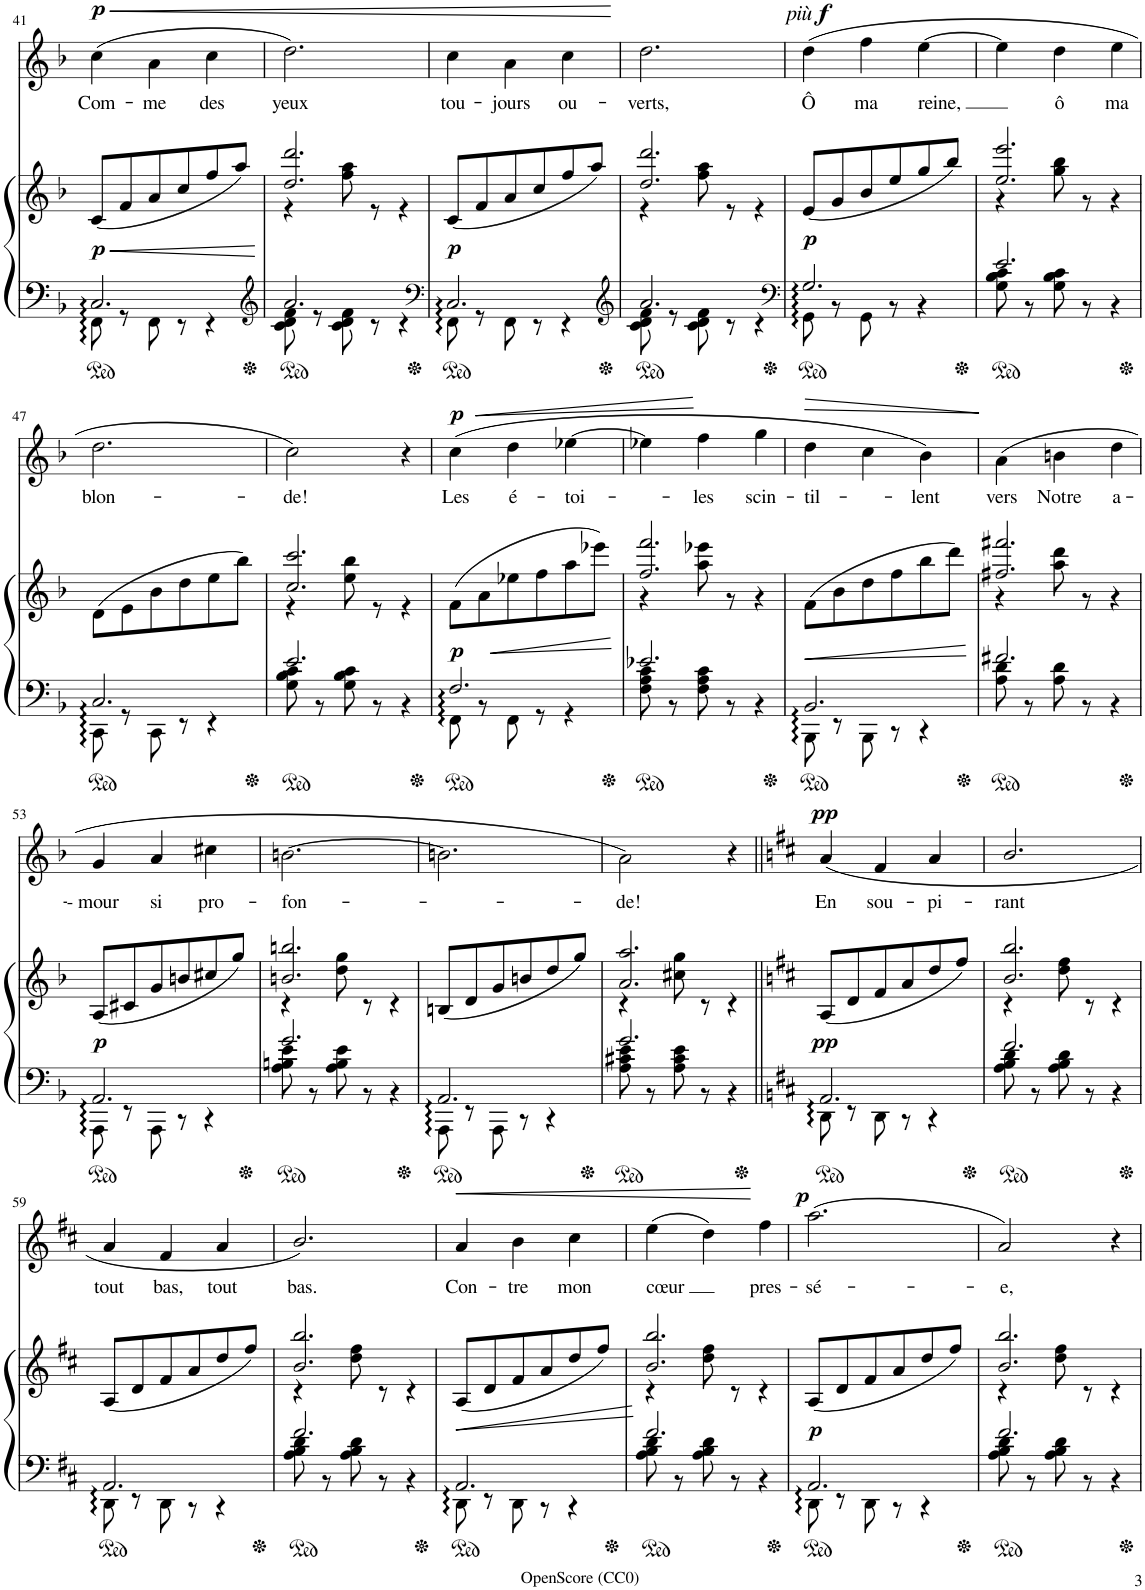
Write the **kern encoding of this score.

**kern	**kern	**dynam	**kern	**text	**dynam
*part2	*part2	*part2	*part1	*part1	*part1
*staff3	*staff2	*staff2/3	*staff1	*staff1	*staff1
*I"Piano	*	*	*I"Chant Voice	*	*
*I'Pno	*	*	*	*	*
!!LO:PB:g=z
*clefF4	*clefG2	*	*clefG2	*	*
*k[b-]	*k[b-]	*	*k[b-]	*	*
*M3/4	*M3/4	*	*M3/4	*	*
=41	=41	=41	=41	=41	=41
*^	*	*	*	*	*
!	!	!	!LO:HP:b	!	!LO:LY:b	!LO:HP:b
!	!	!	!LO:DY:n=1:b	!	!	!LO:DY:n=1:a
2.C/	8FF\	(8c/L	< p	(4cc\	Com-	< p
.	8r	8f/	.	.	.	.
!	!	!	!	!	!LO:LY:b	!
.	8FF\	8a/	.	4a\	-me	.
.	8r	8cc/	.	.	.	.
!	!	!	!	!	!LO:LY:b	!
.	4r	8ff/	.	4cc\	des	.
.	.	8aa/J)	.	.	.	.
*v	*v	*	*	*	*	*
.	.	[	.	.	.
=42	=42	=42	=42	=42	=42
*clefG2	*	*	*	*	*
*^	*^	*	*	*	*
!	!	!	!	!	!	!LO:LY:b	!
2.a/	8c\ 8d\ 8f\	2.dd/ 2.ddd/	4r	.	2.dd\)	yeux	.
.	8r	.	.	.	.	.	.
.	8c\ 8d\ 8f\	.	8ff\ 8aa\	.	.	.	.
.	8r	.	8r	.	.	.	.
.	4r	.	4r	.	.	.	.
*	*	*v	*v	*	*	*	*
=43	=43	=43	=43	=43	=43	=43
*clefF4	*	*	*	*	*	*
*	*	*^	*	*	*	*
!	!	!	!	!LO:DY:b	!	!LO:LY:b	!
*	*	*v	*v	*	*	*	*
2.C/	8FF\	(8c/L	p	4cc\	tou-	.
.	8r	8f/	.	.	.	.
!	!	!	!	!	!LO:LY:b	!
.	8FF\	8a/	.	4a\	-jours	.
.	8r	8cc/	.	.	.	.
!	!	!	!	!	!LO:LY:b	!
.	4r	8ff/	.	4cc\	ou-	.
.	.	8aa/J)	.	.	.	.
*v	*v	*	*	*	*	*
.	.	.	.	.	[
=44	=44	=44	=44	=44	=44
*clefG2	*	*	*	*	*
*^	*^	*	*	*	*
!	!	!	!	!	!	!LO:LY:b	!
2.a/	8c\ 8d\ 8f\	2.dd/ 2.ddd/	4r	.	2.dd\	-verts,	.
.	8r	.	.	.	.	.	.
.	8c\ 8d\ 8f\	.	8ff\ 8aa\	.	.	.	.
.	8r	.	8r	.	.	.	.
.	4r	.	4r	.	.	.	.
*	*	*v	*v	*	*	*	*
=45	=45	=45	=45	=45	=45	=45
*clefF4	*	*	*	*	*	*
*	*	*^	*	*	*	*
!	!	!	!	!LO:DY:b	!	!LO:LY:b	!LO:DY:a
!	!	!	!	!	!	!	!LO:DY:n=1:a
*	*	*v	*v	*	*	*	*
2.G/	8GG\	(8e/L	p	(4dd\	Ô	other-dynamics f
.	8r	8g/	.	.	.	.
!	!	!	!	!	!LO:LY:b	!
.	8GG\	8b-/	.	4ff\	ma	.
.	8r	8ee/	.	.	.	.
!	!	!	!	!	!LO:LY:b	!
.	4r	8gg/	.	[4ee\	reine,	.
.	.	8bb-/J)	.	.	.	.
=46	=46	=46	=46	=46	=46	=46
*	*	*^	*	*	*	*
2.e/	8G\ 8B-\ 8c\	2.ee/ 2.eee/	4r	.	4ee\]	.	.
.	8r	.	.	.	.	.	.
!	!	!	!	!	!	!LO:LY:b	!
.	8G\ 8B-\ 8c\	.	8gg\ 8bb-\	.	4dd\	ô	.
.	8r	.	8r	.	.	.	.
!	!	!	!	!	!	!LO:LY:b	!
.	4r	.	4r	.	4ee\	ma	.
!!LO:LB:g=z
=47	=47	=47	=47	=47	=47	=47	=47
!	!	!	!	!	!	!LO:LY:b	!
*	*	*v	*v	*	*	*	*
2.C/	8CC\	(8d\L	.	2.dd\	blon-	.
.	8r	8e\	.	.	.	.
.	8CC\	8b-\	.	.	.	.
.	8r	8dd\	.	.	.	.
.	4r	8ee\	.	.	.	.
.	.	8bb-\J)	.	.	.	.
=48	=48	=48	=48	=48	=48	=48
*	*	*^	*	*	*	*
!	!	!	!	!	!	!LO:LY:b	!
2.e/	8G\ 8B-\ 8c\	2.cc/ 2.ccc/	4r	.	2cc\)	-de!	.
.	8r	.	.	.	.	.	.
.	8G\ 8B-\ 8c\	.	8ee\ 8bb-\	.	.	.	.
.	8r	.	8r	.	.	.	.
.	4r	.	4r	.	4r	.	.
=49	=49	=49	=49	=49	=49	=49	=49
!	!	!	!	!LO:HP:b	!	!LO:LY:b	!LO:HP:b
!	!	!	!	!LO:DY:n=1:b	!	!	!LO:DY:n=1:a
*	*	*v	*v	*	*	*	*
2.F/	8FF\	(8f\L	< p	(4cc\	Les	< p
.	8r	8a\	.	.	.	.
!	!	!	!	!	!LO:LY:b	!
.	8FF\	8ee-X\	.	4dd\	é-	.
.	8r	8ff\	.	.	.	.
!	!	!	!	!	!LO:LY:b	!
.	4r	8aa\	.	[4ee-X\	-toi-	.
.	.	8eee-X\J)	.	.	.	.
*v	*v	*	*	*	*	*
.	.	[	.	.	.
=50	=50	=50	=50	=50	=50
*^	*^	*	*	*	*
2.e-X/	8F\ 8A\ 8c\	2.ff/ 2.fff/	4r	.	4ee-X\]	.	.
.	8r	.	.	.	.	.	.
!	!	!	!	!	!	!LO:LY:b	!
.	8F\ 8A\ 8c\	.	8aa\ 8eee-X\	.	4ff\	-les	[
.	8r	.	8r	.	.	.	.
!	!	!	!	!	!	!LO:LY:b	!
.	4r	.	4r	.	4gg\	scin-	.
=51	=51	=51	=51	=51	=51	=51	=51
!	!	!	!	!LO:HP:b	!	!LO:LY:b	!LO:HP:b
*	*	*v	*v	*	*	*	*
2.BB-/	8BBB-\	(8f\L	<	4dd\	-til-	>
.	8r	8b-\	.	.	.	.
.	8BBB-\	8dd\	.	4cc\	.	.
.	8r	8ff\	.	.	.	.
!	!	!	!	!	!LO:LY:b	!
.	4r	8bb-\	.	4b-\)	-lent	.
.	.	8ddd\J)	.	.	.	.
*v	*v	*	*	*	*	*
.	.	[	.	.	]
=52	=52	=52	=52	=52	=52
*^	*^	*	*	*	*
!	!	!	!	!	!	!LO:LY:b	!
2.f#X/	8A\ 8d\	2.ff#X/ 2.fff#X/	4r	.	(4a\	vers	.
.	8r	.	.	.	.	.	.
!	!	!	!	!	!	!LO:LY:b	!
.	8A\ 8d\	.	8aa\ 8ddd\	.	4bn\	Notre	.
.	8r	.	8r	.	.	.	.
!	!	!	!	!	!	!LO:LY:b	!
.	4r	.	4r	.	4dd\	a-	.
!!LO:LB:g=z
=53	=53	=53	=53	=53	=53	=53	=53
!	!	!	!	!LO:DY:b	!	!LO:LY:b	!
*	*	*v	*v	*	*	*	*
2.AA/	8AAA\	(8A/L	p	4g/	-- mour	.
.	8r	8c#X/	.	.	.	.
!	!	!	!	!	!LO:LY:b	!
.	8AAA\	8g/	.	4a/	si	.
.	8r	8bn/	.	.	.	.
!	!	!	!	!	!LO:LY:b	!
.	4r	8cc#X/	.	4cc#X\	pro-	.
.	.	8gg/J)	.	.	.	.
=54	=54	=54	=54	=54	=54	=54
*	*	*^	*	*	*	*
!	!	!	!	!	!	!LO:LY:b	!
2.g/	8A\ 8Bn\ 8e\	2.bn/ 2.bbn/	4r	.	[2.bn\	-fon-	.
.	8r	.	.	.	.	.	.
.	8A\ 8B\ 8e\	.	8dd\ 8gg\	.	.	.	.
.	8r	.	8r	.	.	.	.
.	4r	.	4r	.	.	.	.
*	*	*v	*v	*	*	*	*
=55	=55	=55	=55	=55	=55	=55
2.AA/	8AAA\	(8Bn/L	.	2.bn\]	.	.
.	8r	8d/	.	.	.	.
.	8AAA\	8g/	.	.	.	.
.	8r	8bn/	.	.	.	.
.	4r	8dd/	.	.	.	.
.	.	8gg/J)	.	.	.	.
=56	=56	=56	=56	=56	=56	=56
*	*	*^	*	*	*	*
!	!	!	!	!	!	!LO:LY:b	!
2.g/	8A\ 8c#X\ 8e\	2.a/ 2.aa/	4r	.	2a\)	-de!	.
.	8r	.	.	.	.	.	.
.	8A\ 8c#\ 8e\	.	8cc#X\ 8gg\	.	.	.	.
.	8r	.	8r	.	.	.	.
.	4r	.	4r	.	4r	.	.
*	*	*v	*v	*	*	*	*
=57||	=57||	=57||	=57||	=57||	=57||	=57||
*k[f#c#]	*	*k[f#c#]	*	*k[f#c#]	*	*
*	*	*^	*	*	*	*
!	!	!	!	!LO:DY:b	!	!LO:LY:b	!LO:DY:a
*	*	*v	*v	*	*	*	*
2.AA/	8DD\	(8A/L	pp	(4a/	En	pp
.	8r	8d/	.	.	.	.
!	!	!	!	!	!LO:LY:b	!
.	8DD\	8f#/	.	4f#/	sou-	.
.	8r	8a/	.	.	.	.
!	!	!	!	!	!LO:LY:b	!
.	4r	8dd/	.	4a/	-pi-	.
.	.	8ff#/J)	.	.	.	.
=58	=58	=58	=58	=58	=58	=58
*	*	*^	*	*	*	*
!	!	!	!	!	!	!LO:LY:b	!
2.f#/	8A\ 8B\ 8d\	2.b/ 2.bb/	4r	.	2.b/	-rant	.
.	8r	.	.	.	.	.	.
.	8A\ 8B\ 8d\	.	8dd\ 8ff#\	.	.	.	.
.	8r	.	8r	.	.	.	.
.	4r	.	4r	.	.	.	.
!!LO:LB:g=z
=59	=59	=59	=59	=59	=59	=59	=59
!	!	!	!	!	!	!LO:LY:b	!
*	*	*v	*v	*	*	*	*
2.AA/	8DD\	(8A/L	.	4a/	tout	.
.	8r	8d/	.	.	.	.
!	!	!	!	!	!LO:LY:b	!
.	8DD\	8f#/	.	4f#/	bas,	.
.	8r	8a/	.	.	.	.
!	!	!	!	!	!LO:LY:b	!
.	4r	8dd/	.	4a/	tout	.
.	.	8ff#/J)	.	.	.	.
=60	=60	=60	=60	=60	=60	=60
*	*	*^	*	*	*	*
!	!	!	!	!	!	!LO:LY:b	!
2.f#/	8A\ 8B\ 8d\	2.b/ 2.bb/	4r	.	2.b/)	bas.	.
.	8r	.	.	.	.	.	.
.	8A\ 8B\ 8d\	.	8dd\ 8ff#\	.	.	.	.
.	8r	.	8r	.	.	.	.
.	4r	.	4r	.	.	.	.
=61	=61	=61	=61	=61	=61	=61	=61
!	!	!	!	!LO:HP:b	!	!LO:LY:b	!LO:HP:b
*	*	*v	*v	*	*	*	*
2.AA/	8DD\	(8A/L	<	4a/	Con-	<
.	8r	8d/	.	.	.	.
!	!	!	!	!	!LO:LY:b	!
.	8DD\	8f#/	.	4b\	-tre	.
.	8r	8a/	.	.	.	.
!	!	!	!	!	!LO:LY:b	!
.	4r	8dd/	.	4cc#\	mon	.
.	.	8ff#/J)	.	.	.	.
*v	*v	*	*	*	*	*
.	.	[	.	.	.
=62	=62	=62	=62	=62	=62
*^	*^	*	*	*	*
!	!	!	!	!	!	!LO:LY:b	!
2.f#/	8A\ 8B\ 8d\	2.b/ 2.bb/	4r	.	(4ee\	cœur	.
.	8r	.	.	.	.	.	.
.	8A\ 8B\ 8d\	.	8dd\ 8ff#\	.	4dd\)	.	.
.	8r	.	8r	.	.	.	.
!	!	!	!	!	!	!LO:LY:b	!
.	4r	.	4r	.	4ff#\	pres-	[
=63	=63	=63	=63	=63	=63	=63	=63
!	!	!	!	!LO:DY:b	!	!LO:LY:b	!LO:DY:a
*	*	*v	*v	*	*	*	*
2.AA/	8DD\	(8A/L	p	(2.aa\	-sé-	p
.	8r	8d/	.	.	.	.
.	8DD\	8f#/	.	.	.	.
.	8r	8a/	.	.	.	.
.	4r	8dd/	.	.	.	.
.	.	8ff#/J)	.	.	.	.
=64	=64	=64	=64	=64	=64	=64
*	*	*^	*	*	*	*
!	!	!	!	!	!	!LO:LY:b	!
2.f#/	8A\ 8B\ 8d\	2.b/ 2.bb/	4r	.	2a/)	-e,	.
.	8r	.	.	.	.	.	.
.	8A\ 8B\ 8d\	.	8dd\ 8ff#\	.	.	.	.
.	8r	.	8r	.	.	.	.
.	4r	.	4r	.	4r	.	.
*v	*v	*	*	*	*	*	*
*	*v	*v	*	*	*	*
=	=	=	=	=	=
*-	*-	*-	*-	*-	*-
